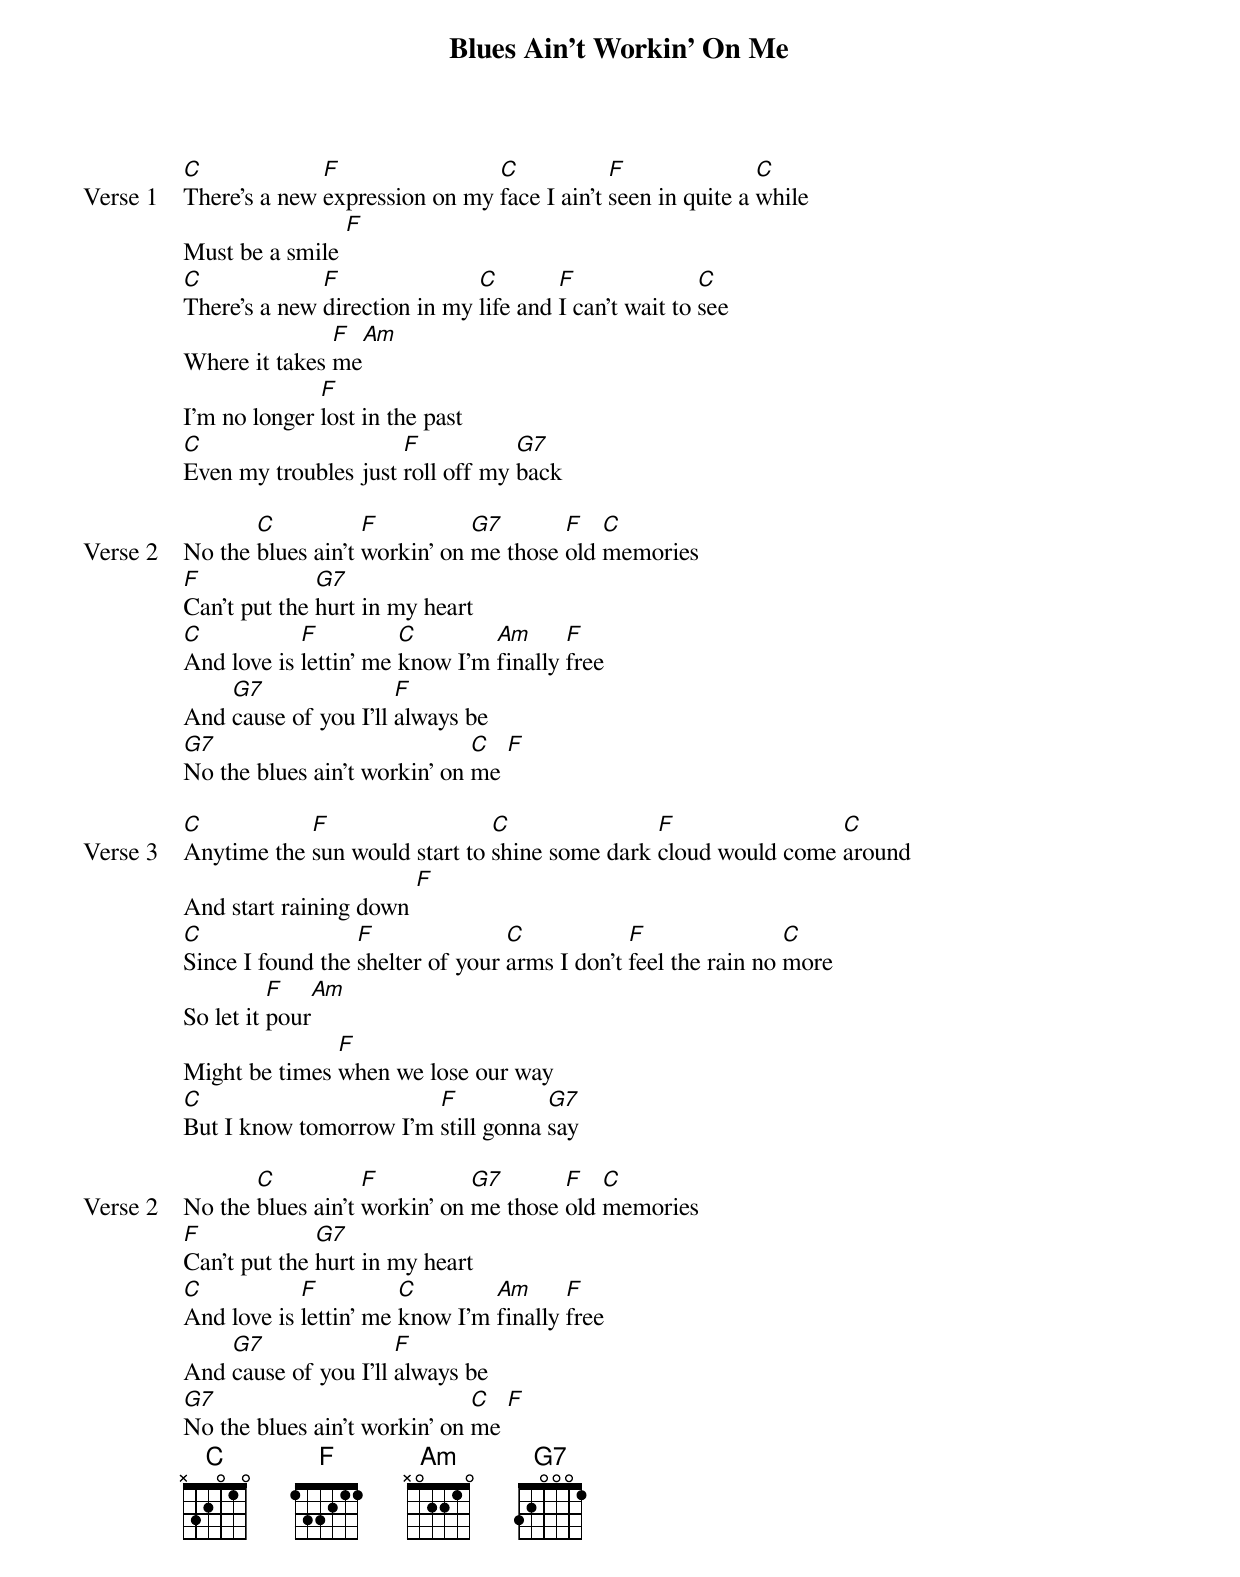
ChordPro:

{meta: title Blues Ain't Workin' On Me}
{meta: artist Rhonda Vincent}
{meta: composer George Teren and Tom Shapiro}
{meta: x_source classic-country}
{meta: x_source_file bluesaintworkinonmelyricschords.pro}
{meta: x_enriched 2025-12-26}

{start_of_verse: Verse 1}
[C]There's a new [F]expression on my [C]face I ain't [F]seen in quite a [C]while
Must be a smile [F]
[C]There's a new [F]direction in my [C]life and [F]I can't wait to [C]see
Where it takes [F]me[Am]
I'm no longer [F]lost in the past
[C]Even my troubles just [F]roll off my [G7]back
{end_of_verse}

{start_of_verse: Verse 2}
No the [C]blues ain't [F]workin' on [G7]me those [F]old [C]memories
[F]Can't put the [G7]hurt in my heart
[C]And love is [F]lettin' me [C]know I'm [Am]finally [F]free
And [G7]cause of you I'll [F]always be
[G7]No the blues ain't workin' on [C]me [F]
{end_of_verse}

{start_of_verse: Verse 3}
[C]Anytime the [F]sun would start to [C]shine some dark [F]cloud would come [C]around
And start raining down [F]
[C]Since I found the [F]shelter of your [C]arms I don't [F]feel the rain no [C]more
So let it [F]pour[Am]
Might be times [F]when we lose our way
[C]But I know tomorrow I'm [F]still gonna [G7]say
{end_of_verse}

{start_of_verse: Verse 2}
No the [C]blues ain't [F]workin' on [G7]me those [F]old [C]memories
[F]Can't put the [G7]hurt in my heart
[C]And love is [F]lettin' me [C]know I'm [Am]finally [F]free
And [G7]cause of you I'll [F]always be
[G7]No the blues ain't workin' on [C]me [F]
{end_of_verse}
